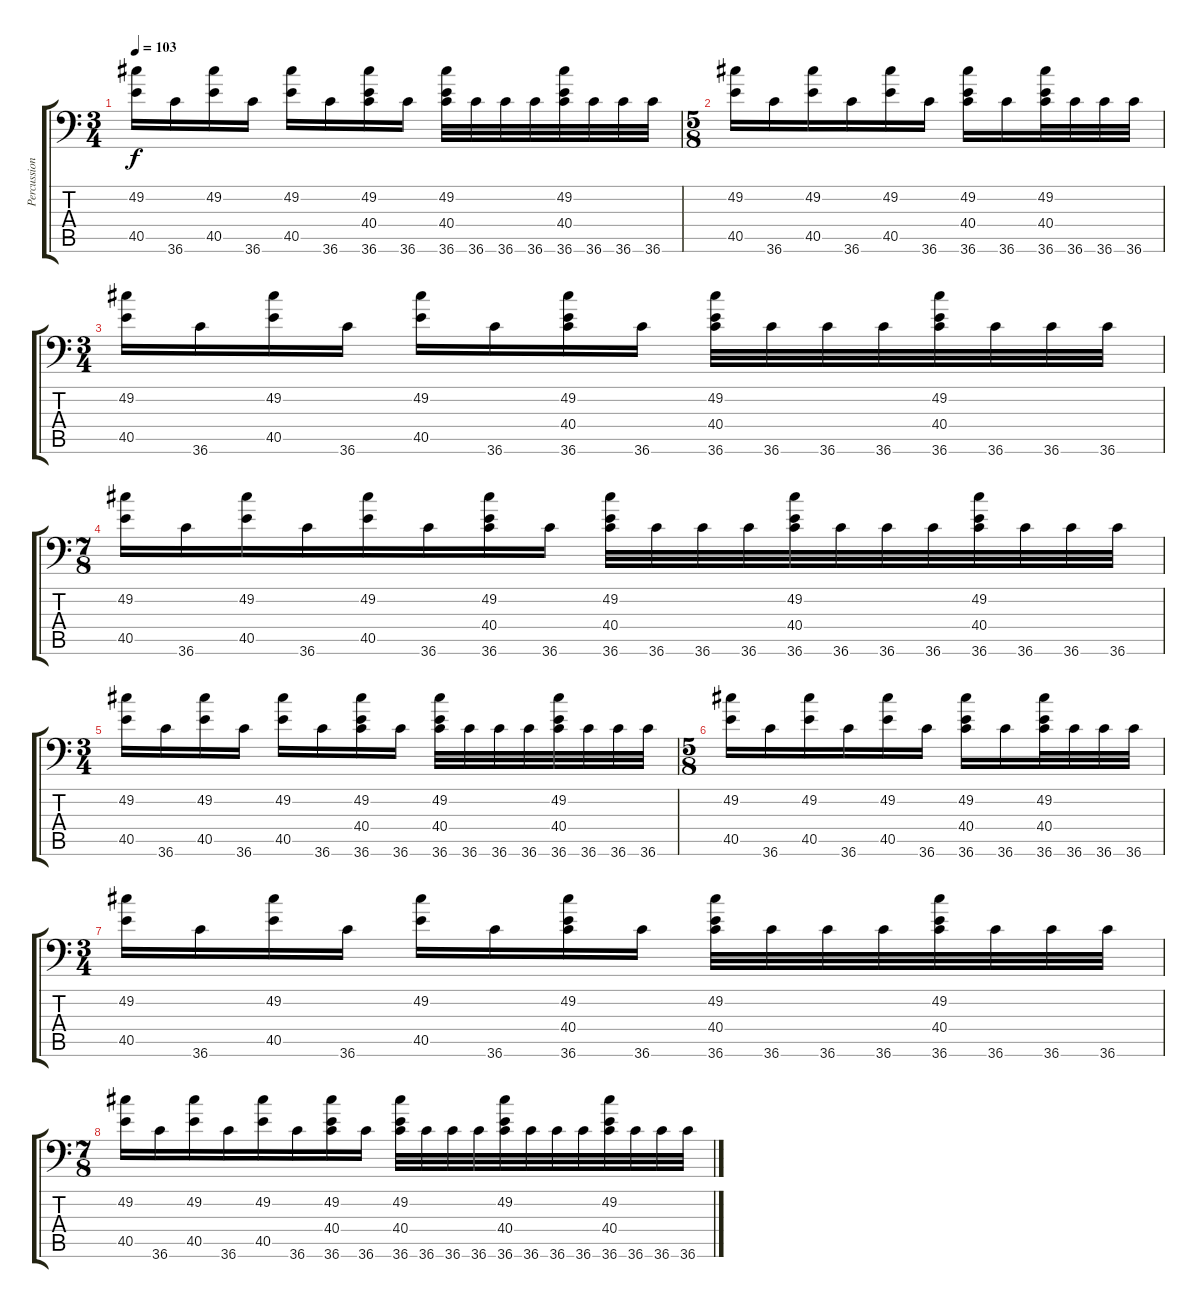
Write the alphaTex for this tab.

\track ("Percussion" "Percussion") {instrument acousticgrandpiano}
\staff {score tabs}
\tuning (C-1 C-1 C-1 C-1 C-1 C-1) {hide}
\ts (3 4)
\tempo 103
\clef f4
\ks c
(49.2 40.5).16{dy f} 36.6.16 (49.2 40.5).16 36.6.16 (49.2 40.5).16 36.6.16 (49.2 40.4 36.6).16 36.6.16 (49.2 40.4 36.6).32 36.6.32 36.6.32 36.6.32 (49.2 40.4 36.6).32 36.6.32 36.6.32 36.6.32 |
\ts (5 8)
(49.2 40.5).16 36.6.16 (49.2 40.5).16 36.6.16 (49.2 40.5).16 36.6.16 (49.2 40.4 36.6).16 36.6.16 (49.2 40.4 36.6).32 36.6.32 36.6.32 36.6.32 |
\ts (3 4)
(49.2 40.5).16 36.6.16 (49.2 40.5).16 36.6.16 (49.2 40.5).16 36.6.16 (49.2 40.4 36.6).16 36.6.16 (49.2 40.4 36.6).32 36.6.32 36.6.32 36.6.32 (49.2 40.4 36.6).32 36.6.32 36.6.32 36.6.32 |
\ts (7 8)
(49.2 40.5).16 36.6.16 (49.2 40.5).16 36.6.16 (49.2 40.5).16 36.6.16 (49.2 40.4 36.6).16 36.6.16 (49.2 40.4 36.6).32 36.6.32 36.6.32 36.6.32 (49.2 40.4 36.6).32 36.6.32 36.6.32 36.6.32 (49.2 40.4 36.6).32 36.6.32 36.6.32 36.6.32 |
\ts (3 4)
(49.2 40.5).16 36.6.16 (49.2 40.5).16 36.6.16 (49.2 40.5).16 36.6.16 (49.2 40.4 36.6).16 36.6.16 (49.2 40.4 36.6).32 36.6.32 36.6.32 36.6.32 (49.2 40.4 36.6).32 36.6.32 36.6.32 36.6.32 |
\ts (5 8)
(49.2 40.5).16 36.6.16 (49.2 40.5).16 36.6.16 (49.2 40.5).16 36.6.16 (49.2 40.4 36.6).16 36.6.16 (49.2 40.4 36.6).32 36.6.32 36.6.32 36.6.32 |
\ts (3 4)
(49.2 40.5).16 36.6.16 (49.2 40.5).16 36.6.16 (49.2 40.5).16 36.6.16 (49.2 40.4 36.6).16 36.6.16 (49.2 40.4 36.6).32 36.6.32 36.6.32 36.6.32 (49.2 40.4 36.6).32 36.6.32 36.6.32 36.6.32 |
\ts (7 8)
(49.2 40.5).16 36.6.16 (49.2 40.5).16 36.6.16 (49.2 40.5).16 36.6.16 (49.2 40.4 36.6).16 36.6.16 (49.2 40.4 36.6).32 36.6.32 36.6.32 36.6.32 (49.2 40.4 36.6).32 36.6.32 36.6.32 36.6.32 (49.2 40.4 36.6).32 36.6.32 36.6.32 36.6.32
